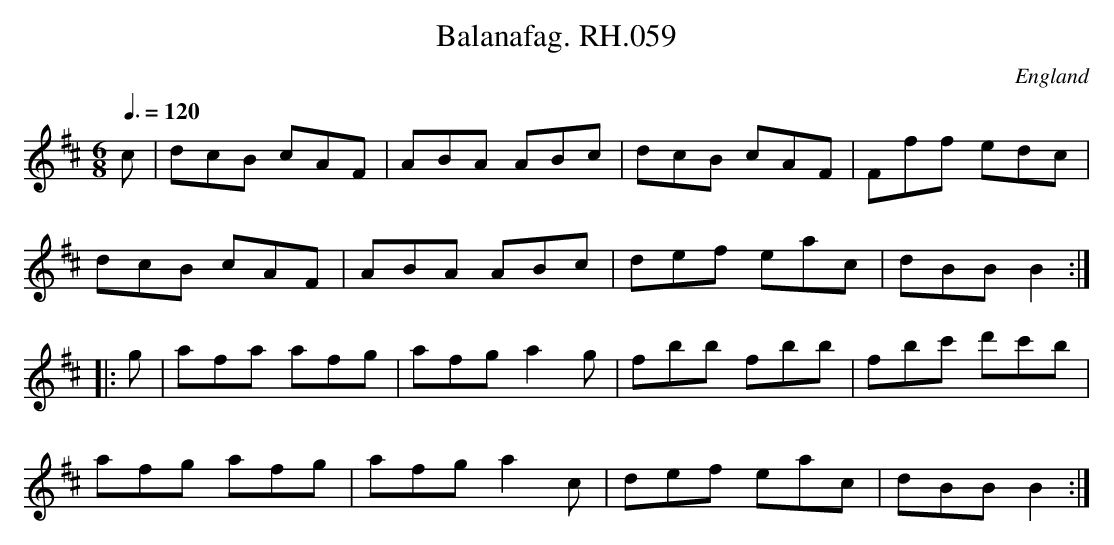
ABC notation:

X:1
T:Balanafag. RH.059
L:1/8
M:6/8
O:England
Q:3/8=120
K:Bm
c|dcB cAF|ABA ABc|dcB cAF|Fff edc|!
dcB cAF|ABA ABc|def eac|dBBB2:|!
|:g|afa afg|afg a2g|fbb fbb|fbc' d'c'b|!
afg afg|afg a2c|def eac|dBBB2:|
